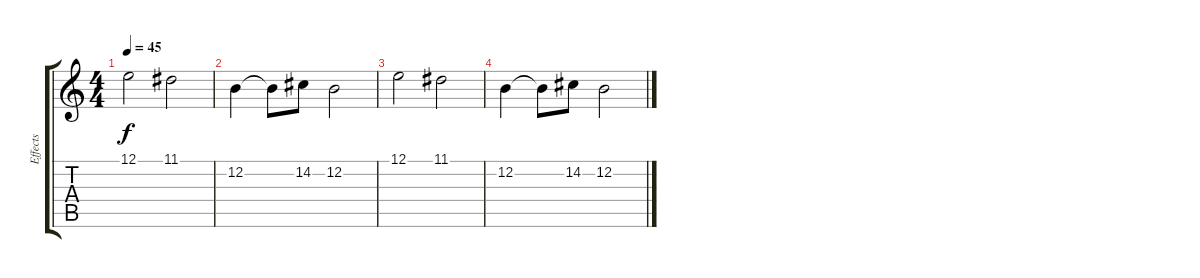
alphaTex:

\track ("Effects" "Effects") {instrument choiraahs}
\staff {score tabs}
\tuning (E4 B3 G3 D3 A2 E2) {hide}
\ts (4 4)
\tempo 45
\clef g2
\ks c
12.1.2{dy f instrument choiraahs} 11.1.2 |
12.2.4{instrument choiraahs} 12.2{t}.8 14.2.8 12.2.2 |
12.1.2{instrument choiraahs} 11.1.2 |
12.2.4{instrument choiraahs} 12.2{t}.8 14.2.8 12.2.2
